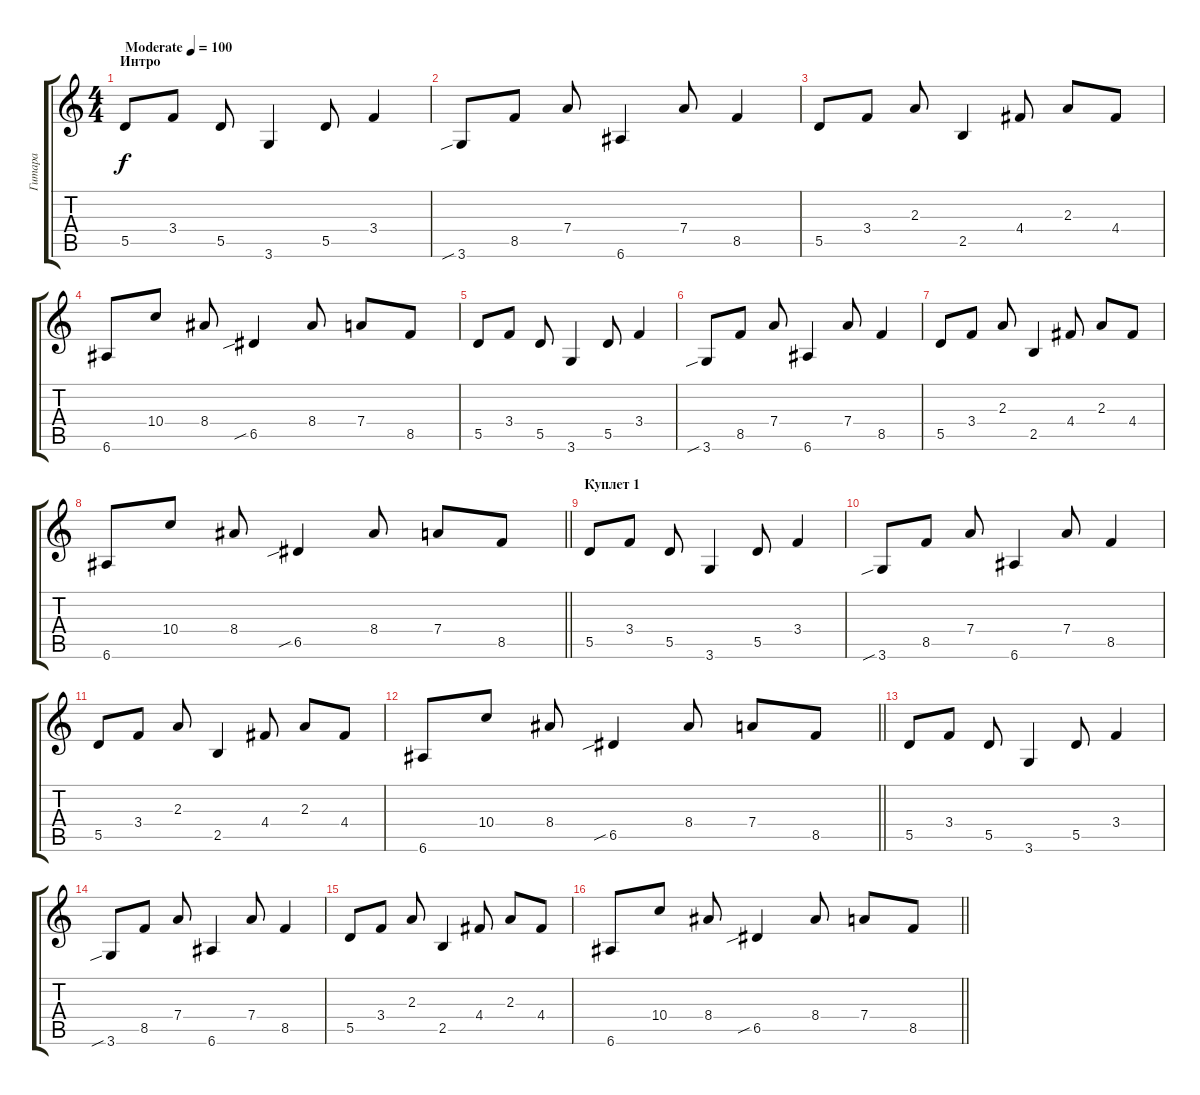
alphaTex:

\track ("Гитара" "Гитара") {instrument acousticguitarnylon}
\staff {score tabs}
\tuning (E4 B3 G3 D3 A2 E2) {hide}
\ts (4 4)
\section ("" "Интро")
\tempo (100 "Moderate")
\clef g2
\ks c
5.5.8{txt "" dy f instrument acousticguitarnylon} 3.4.8 5.5.8 3.6.4 5.5.8 3.4.4 |
3.6{sib}.8 8.5.8 7.4.8 6.6.4 7.4.8 8.5.4 |
5.5.8 3.4.8 2.3.8 2.5.4 4.4.8 2.3.8 4.4.8 |
6.6.8 10.4.8 8.4.8 6.5{sib}.4 8.4.8 7.4.8 8.5.8 |
5.5.8 3.4.8 5.5.8 3.6.4 5.5.8 3.4.4 |
3.6{sib}.8 8.5.8 7.4.8 6.6.4 7.4.8 8.5.4 |
5.5.8 3.4.8 2.3.8 2.5.4 4.4.8 2.3.8 4.4.8 |
\barLineRight lightlight
6.6.8 10.4.8 8.4.8 6.5{sib}.4 8.4.8 7.4.8 8.5.8 |
\section ("" "Куплет 1")
5.5.8 3.4.8 5.5.8 3.6.4 5.5.8 3.4.4 |
3.6{sib}.8 8.5.8 7.4.8 6.6.4 7.4.8 8.5.4 |
5.5.8 3.4.8 2.3.8 2.5.4 4.4.8 2.3.8 4.4.8 |
\barLineRight lightlight
6.6.8 10.4.8 8.4.8 6.5{sib}.4 8.4.8 7.4.8 8.5.8 |
5.5.8 3.4.8 5.5.8 3.6.4 5.5.8 3.4.4 |
3.6{sib}.8 8.5.8 7.4.8 6.6.4 7.4.8 8.5.4 |
5.5.8 3.4.8 2.3.8 2.5.4 4.4.8 2.3.8 4.4.8 |
\barLineRight lightlight
6.6.8 10.4.8 8.4.8 6.5{sib}.4 8.4.8 7.4.8 8.5.8
